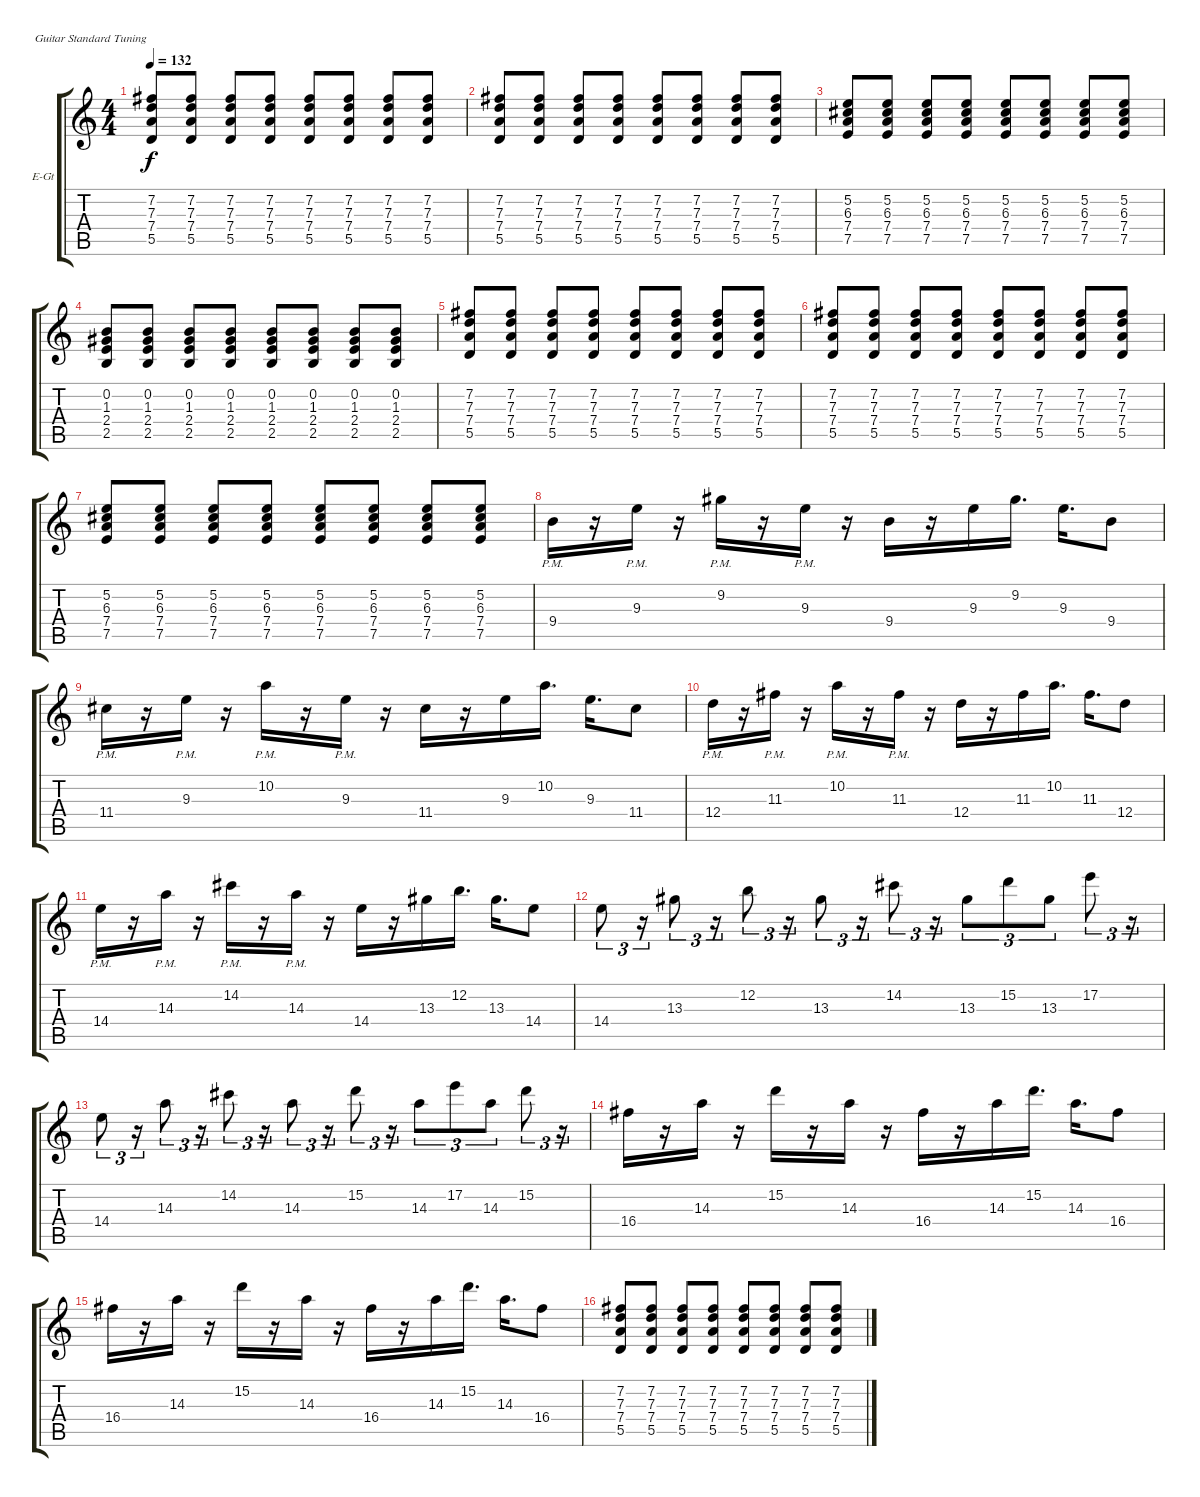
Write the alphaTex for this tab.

\defaultSystemsLayout 4
\bracketExtendMode groupsimilarinstruments
\firstSystemTrackNameOrientation horizontal
\otherSystemsTrackNameOrientation horizontal
\track ("Nick Valensi" "E-Gt") {instrument overdrivenguitar}
\staff {score tabs}
\tuning (E4 B3 G3 D3 A2 E2)
\ts (4 4)
\tempo 132
\clef g2
\ks c
(7.2 7.3 7.4 5.5).8{dy f} (7.2 7.3 7.4 5.5).8 (7.2 7.3 7.4 5.5).8 (7.2 7.3 7.4 5.5).8 (7.2 7.3 7.4 5.5).8 (7.2 7.3 7.4 5.5).8 (7.2 7.3 7.4 5.5).8 (7.2 7.3 7.4 5.5).8 |
(7.2 7.3 7.4 5.5).8 (7.2 7.3 7.4 5.5).8 (7.2 7.3 7.4 5.5).8 (7.2 7.3 7.4 5.5).8 (7.2 7.3 7.4 5.5).8 (7.2 7.3 7.4 5.5).8 (7.2 7.3 7.4 5.5).8 (7.2 7.3 7.4 5.5).8 |
(5.2 6.3 7.4 7.5).8 (5.2 6.3 7.4 7.5).8 (5.2 6.3 7.4 7.5).8 (5.2 6.3 7.4 7.5).8 (5.2 6.3 7.4 7.5).8 (5.2 6.3 7.4 7.5).8 (5.2 6.3 7.4 7.5).8 (5.2 6.3 7.4 7.5).8 |
(0.2 1.3 2.4 2.5).8 (0.2 1.3 2.4 2.5).8 (0.2 1.3 2.4 2.5).8 (0.2 1.3 2.4 2.5).8 (0.2 1.3 2.4 2.5).8 (0.2 1.3 2.4 2.5).8 (0.2 1.3 2.4 2.5).8 (0.2 1.3 2.4 2.5).8 |
(7.2 7.3 7.4 5.5).8 (7.2 7.3 7.4 5.5).8 (7.2 7.3 7.4 5.5).8 (7.2 7.3 7.4 5.5).8 (7.2 7.3 7.4 5.5).8 (7.2 7.3 7.4 5.5).8 (7.2 7.3 7.4 5.5).8 (7.2 7.3 7.4 5.5).8 |
(7.2 7.3 7.4 5.5).8 (7.2 7.3 7.4 5.5).8 (7.2 7.3 7.4 5.5).8 (7.2 7.3 7.4 5.5).8 (7.2 7.3 7.4 5.5).8 (7.2 7.3 7.4 5.5).8 (7.2 7.3 7.4 5.5).8 (7.2 7.3 7.4 5.5).8 |
(5.2 6.3 7.4 7.5).8 (5.2 6.3 7.4 7.5).8 (5.2 6.3 7.4 7.5).8 (5.2 6.3 7.4 7.5).8 (5.2 6.3 7.4 7.5).8 (5.2 6.3 7.4 7.5).8 (5.2 6.3 7.4 7.5).8 (5.2 6.3 7.4 7.5).8 |
9.4{pm}.16 r.16 9.3{pm}.16 r.16 9.2{pm}.16 r.16 9.3{pm}.16 r.16 9.4.16 r.16 9.3.16 9.2.16{d} 9.3.16{d} 9.4.8 |
11.4{pm}.16 r.16 9.3{pm}.16 r.16 10.2{pm}.16 r.16 9.3{pm}.16 r.16 11.4.16 r.16 9.3.16 10.2.16{d} 9.3.16{d} 11.4.8 |
12.4{pm}.16 r.16 11.3{pm}.16 r.16 10.2{pm}.16 r.16 11.3{pm}.16 r.16 12.4.16 r.16 11.3.16 10.2.16{d} 11.3.16{d} 12.4.8 |
14.4{pm}.16 r.16 14.3{pm}.16 r.16 14.2{pm}.16 r.16 14.3{pm}.16 r.16 14.4.16 r.16 13.3.16 12.2.16{d} 13.3.16{d} 14.4.8 |
14.4.8{tu (3 2)} r.16{tu (3 2)} 13.3.8{tu (3 2)} r.16{tu (3 2)} 12.2.8{tu (3 2)} r.16{tu (3 2)} 13.3.8{tu (3 2)} r.16{tu (3 2)} 14.2.8{tu (3 2)} r.16{tu (3 2)} 13.3.8{tu (3 2)} 15.2.8{tu (3 2)} 13.3.8{tu (3 2)} 17.2.8{tu (3 2)} r.16{tu (3 2)} |
14.4.8{tu (3 2)} r.16{tu (3 2)} 14.3.8{tu (3 2)} r.16{tu (3 2)} 14.2.8{tu (3 2)} r.16{tu (3 2)} 14.3.8{tu (3 2)} r.16{tu (3 2)} 15.2.8{tu (3 2)} r.16{tu (3 2)} 14.3.8{tu (3 2)} 17.2.8{tu (3 2)} 14.3.8{tu (3 2)} 15.2.8{tu (3 2)} r.16{tu (3 2)} |
16.4.16 r.16 14.3.16 r.16 15.2.16 r.16 14.3.16 r.16 16.4.16 r.16 14.3.16 15.2.16{d} 14.3.16{d} 16.4.8 |
16.4.16 r.16 14.3.16 r.16 15.2.16 r.16 14.3.16 r.16 16.4.16 r.16 14.3.16 15.2.16{d} 14.3.16{d} 16.4.8 |
(7.2 7.3 7.4 5.5).8 (7.2 7.3 7.4 5.5).8 (7.2 7.3 7.4 5.5).8 (7.2 7.3 7.4 5.5).8 (7.2 7.3 7.4 5.5).8 (7.2 7.3 7.4 5.5).8 (7.2 7.3 7.4 5.5).8 (7.2 7.3 7.4 5.5).8
